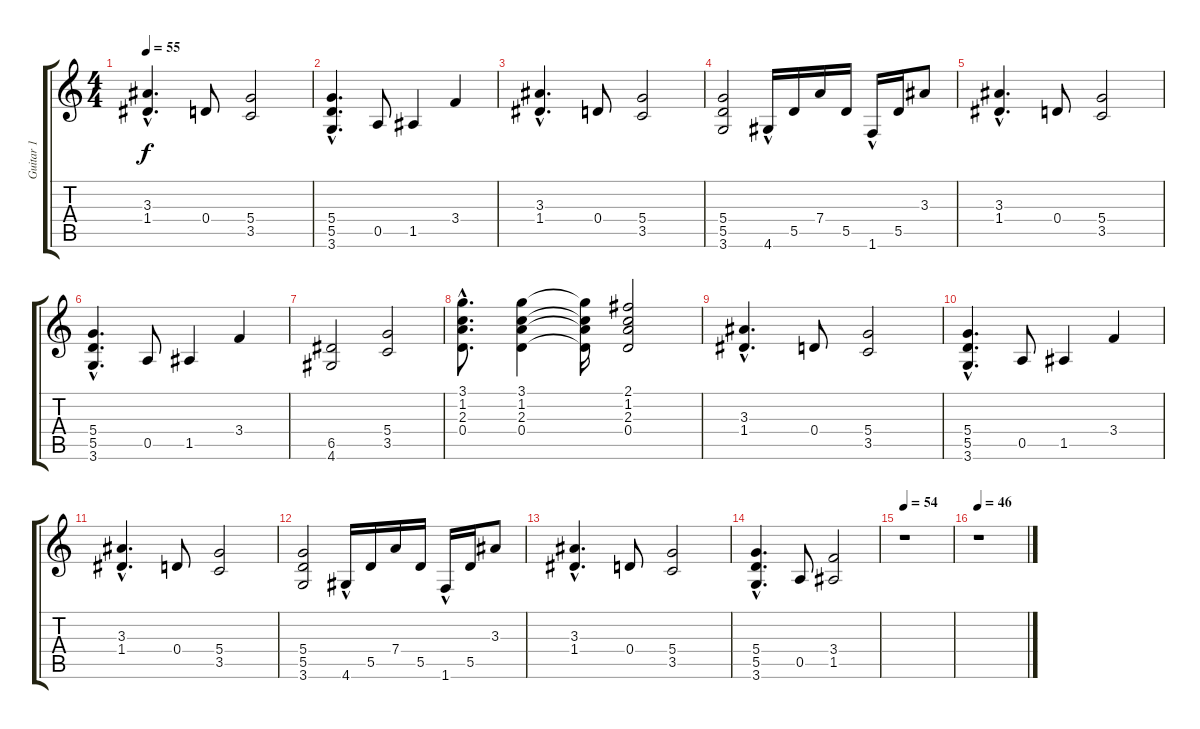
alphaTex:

\track ("Guitar 1" "Guitar 1") {instrument distortionguitar}
\staff {score tabs}
\tuning (E4 B3 G3 D3 A2 E2) {hide}
\ts (4 4)
\tempo 55
\clef g2
\ks c
(3.3{hac} 1.4{hac}).4{d dy f} 0.4.8 (5.4 3.5).2 |
(5.4{hac} 5.5{hac} 3.6{hac}).4{d} 0.5.8 1.5.4 3.4.4 |
(3.3{hac} 1.4{hac}).4{d} 0.4.8 (5.4 3.5).2 |
(5.4 5.5 3.6).2 4.6{hac}.16 5.5.16 7.4.16 5.5.16 1.6{hac}.16 5.5.16 3.3.8 |
(3.3{hac} 1.4{hac}).4{d} 0.4.8 (5.4 3.5).2 |
(5.4{hac} 5.5{hac} 3.6{hac}).4{d} 0.5.8 1.5.4 3.4.4 |
(6.5 4.6).2 (5.4 3.5).2 |
(3.1{hac} 1.2{hac} 2.3{hac} 0.4{hac}).8{d} (3.1 1.2 2.3 0.4).4 (3.1{t} 1.2{t} 2.3{t} 0.4{t}).16 (2.1 1.2 2.3 0.4).2 |
(3.3{hac} 1.4{hac}).4{d} 0.4.8 (5.4 3.5).2 |
(5.4{hac} 5.5{hac} 3.6{hac}).4{d} 0.5.8 1.5.4 3.4.4 |
(3.3{hac} 1.4{hac}).4{d} 0.4.8 (5.4 3.5).2 |
(5.4 5.5 3.6).2 4.6{hac}.16 5.5.16 7.4.16 5.5.16 1.6{hac}.16 5.5.16 3.3.8 |
(3.3{hac} 1.4{hac}).4{d} 0.4.8 (5.4 3.5).2 |
(5.4{hac} 5.5{hac} 3.6{hac}).4{d} 0.5.8 (3.4 1.5).2 |
\tempo 54
r.1 |
\tempo 46
r.1
